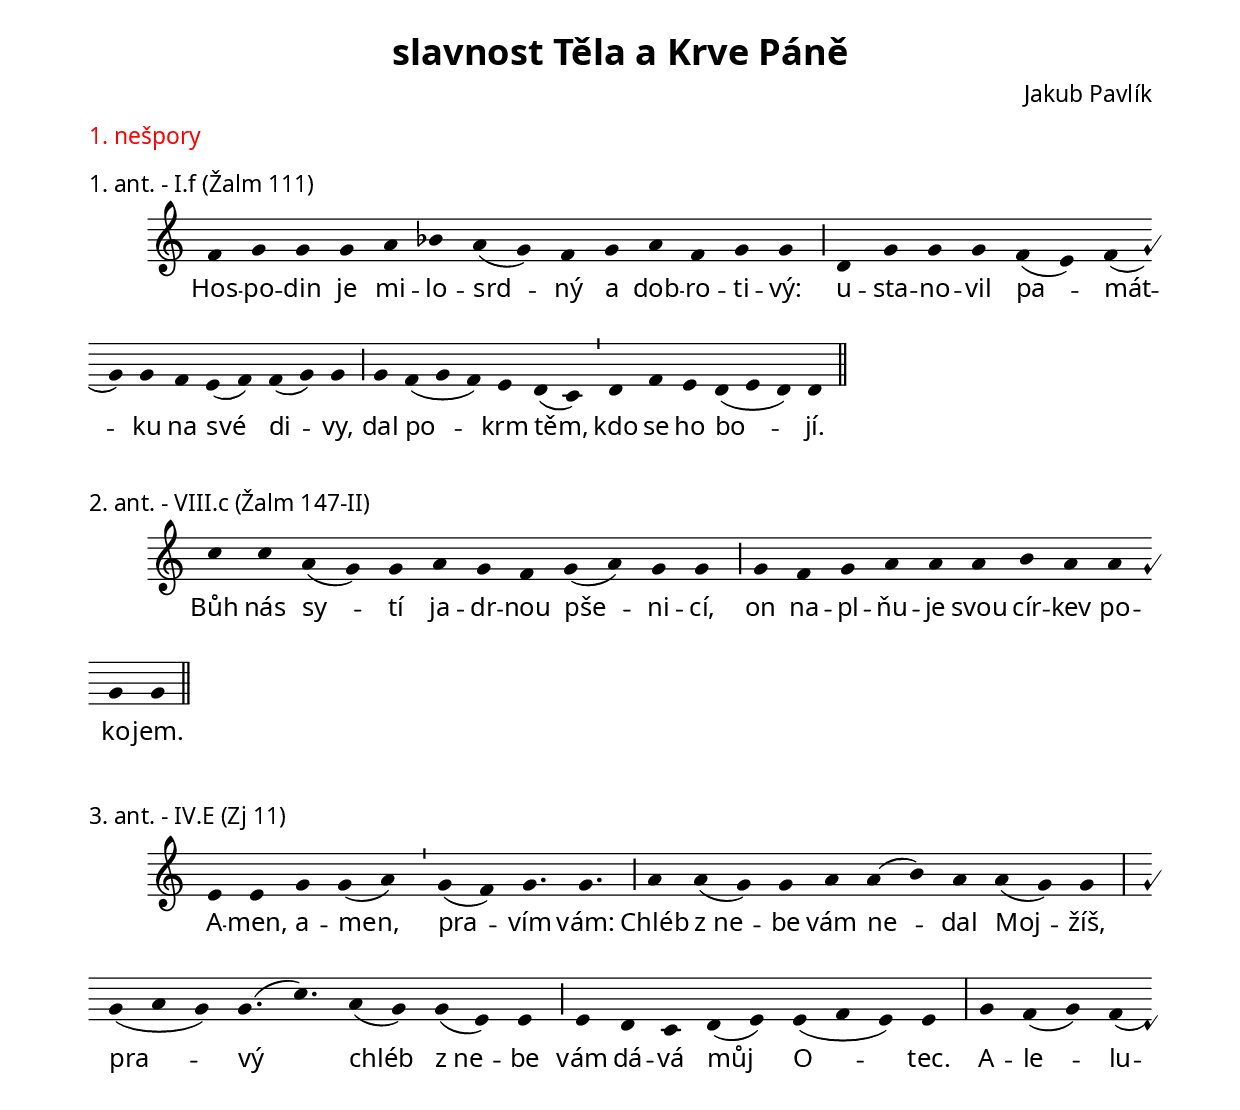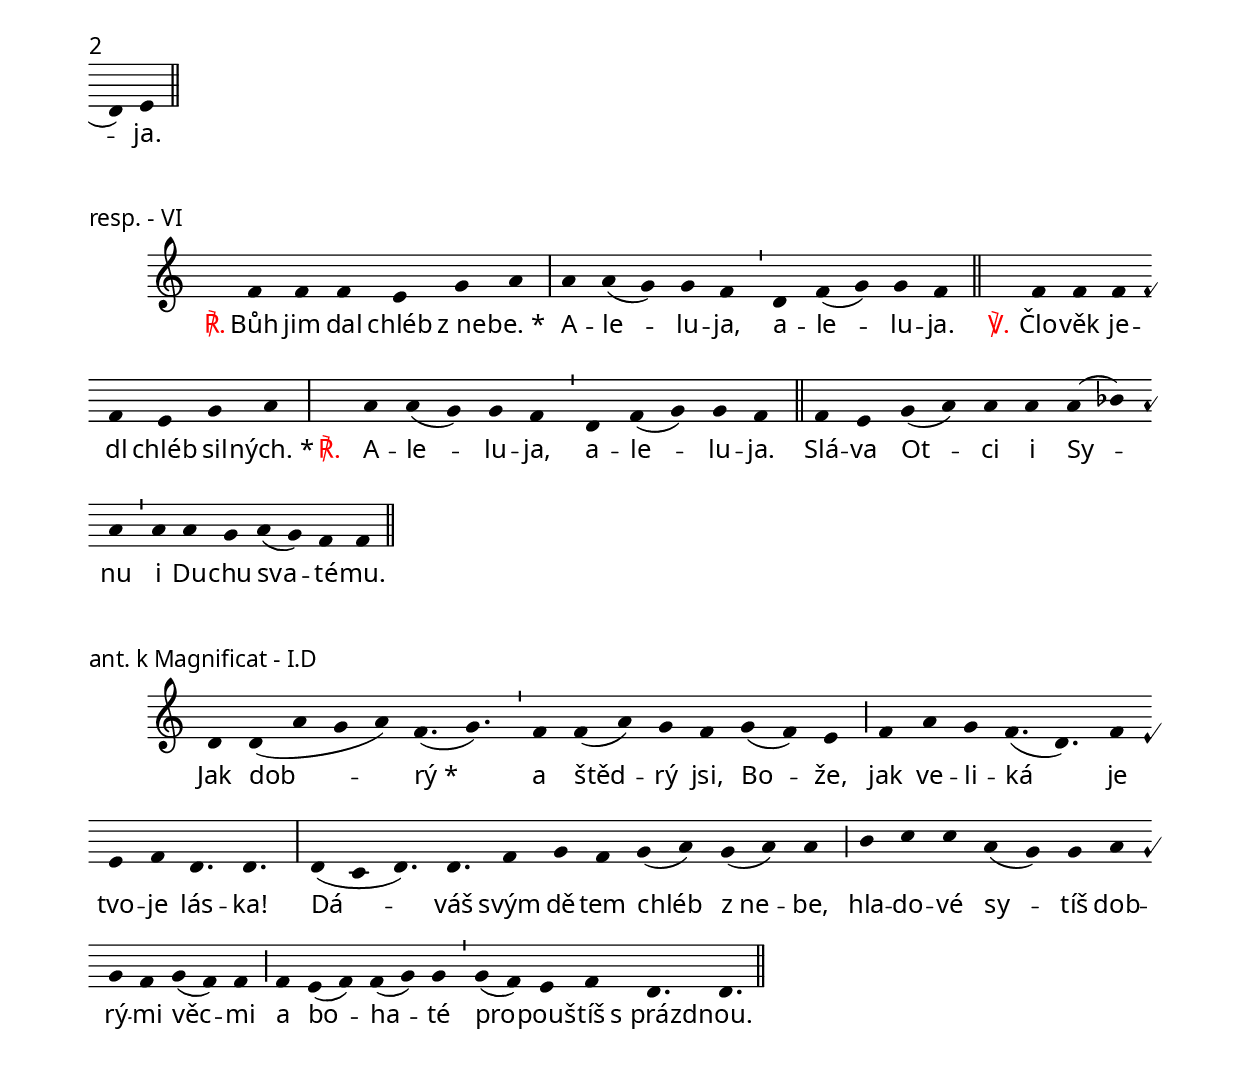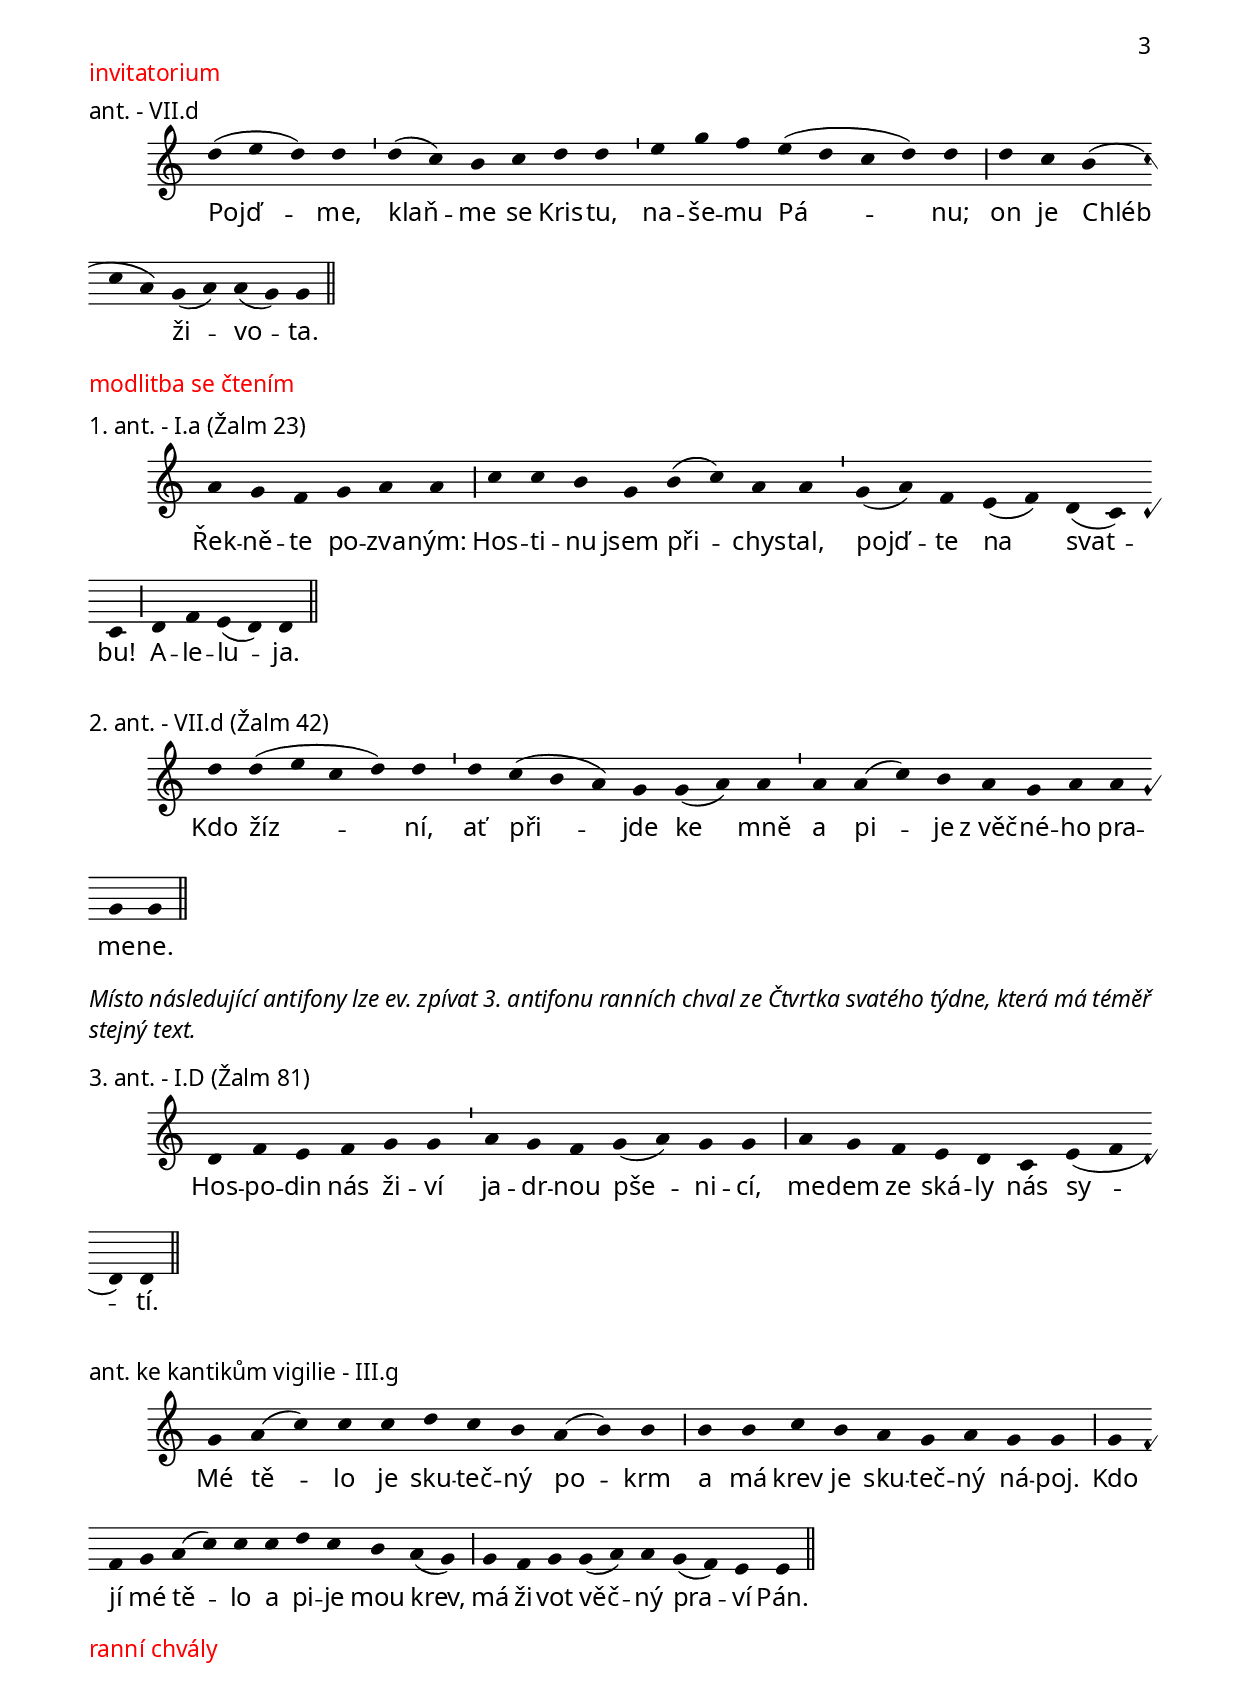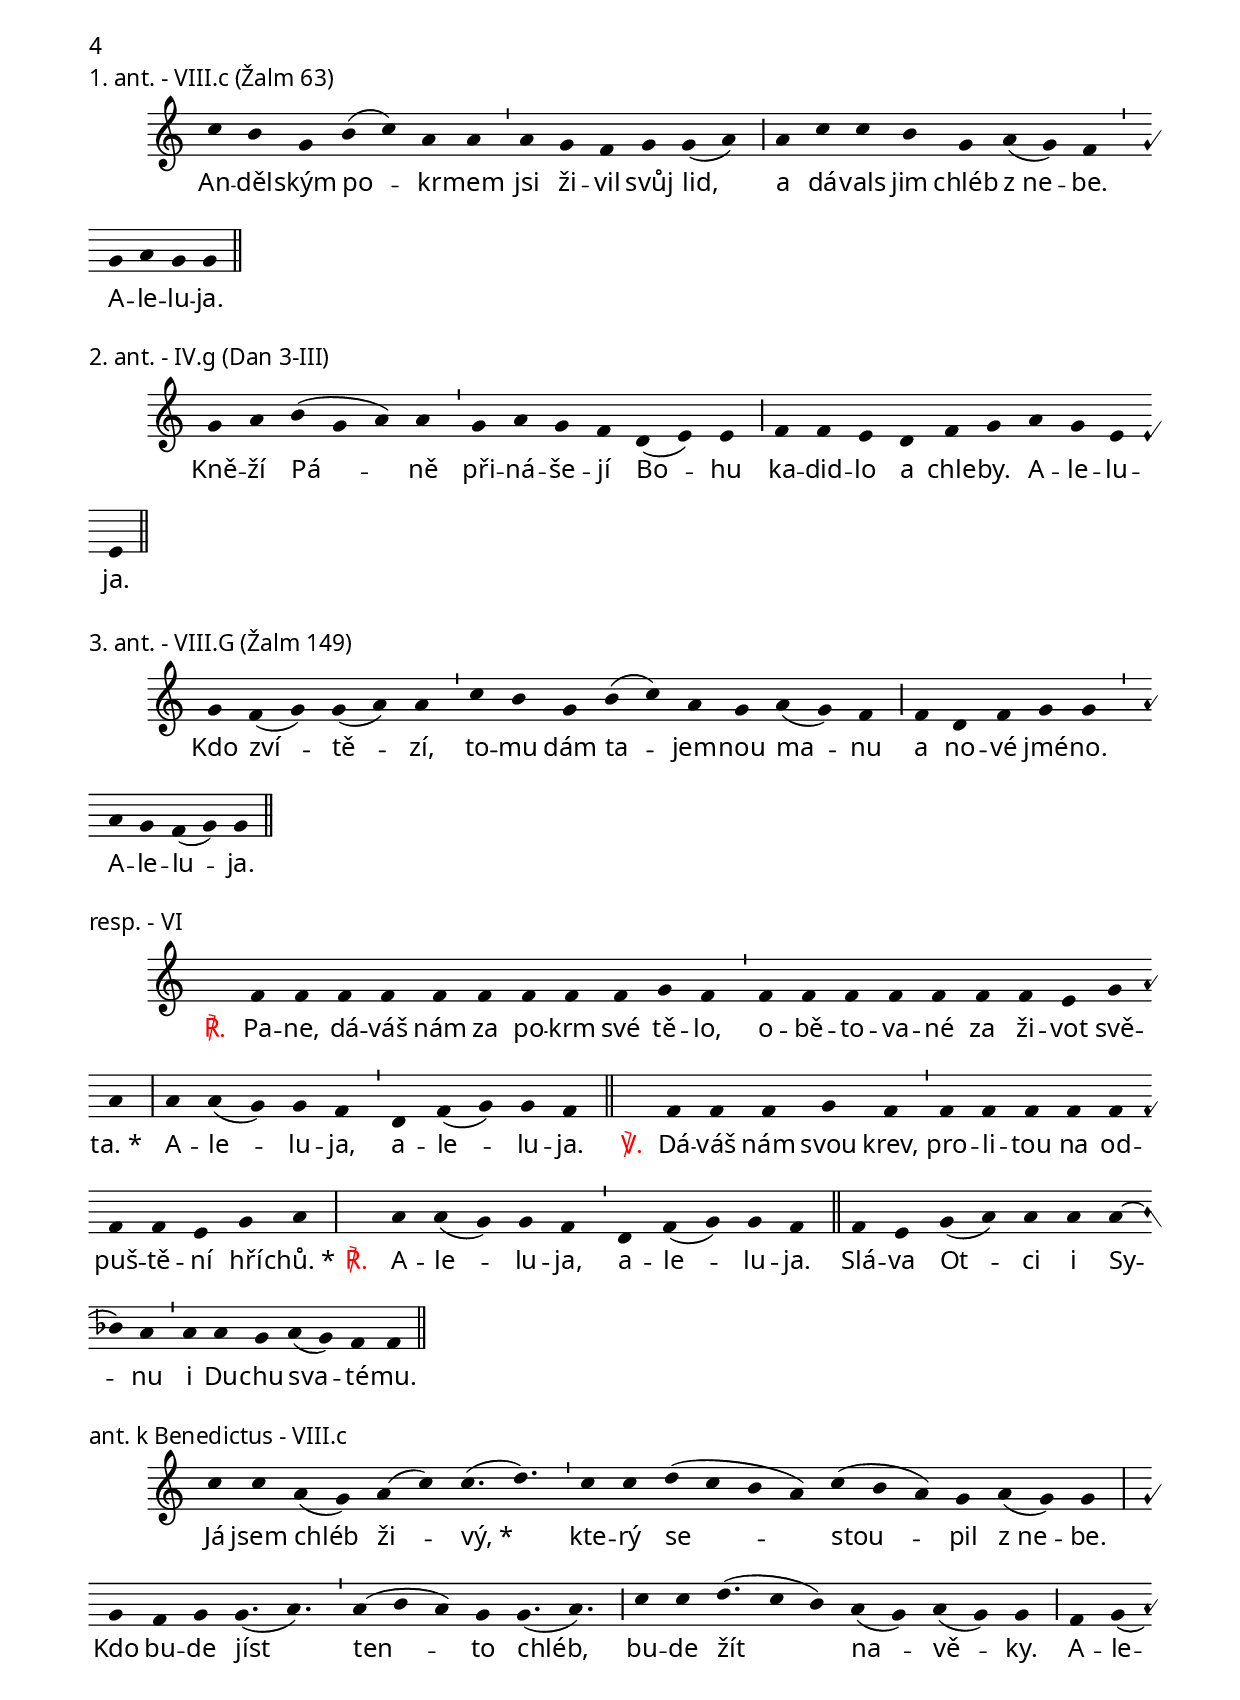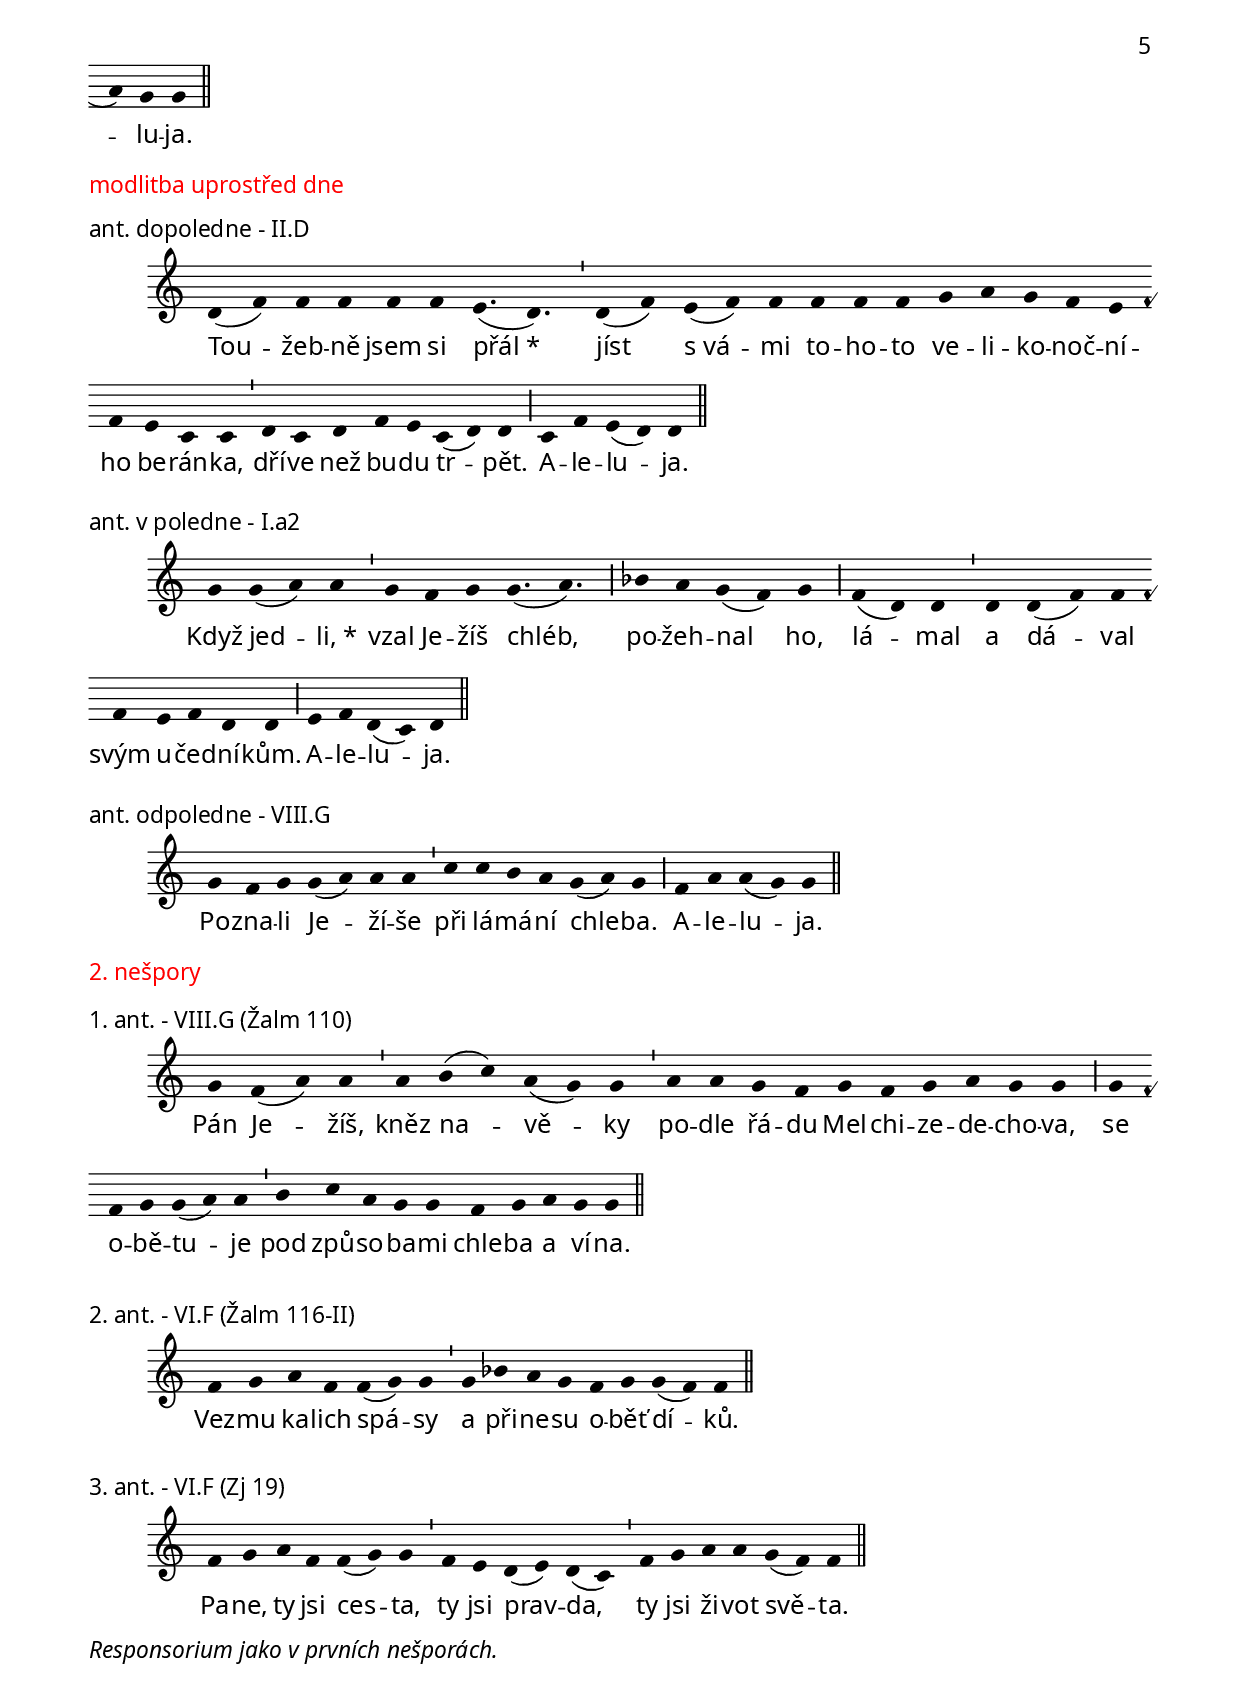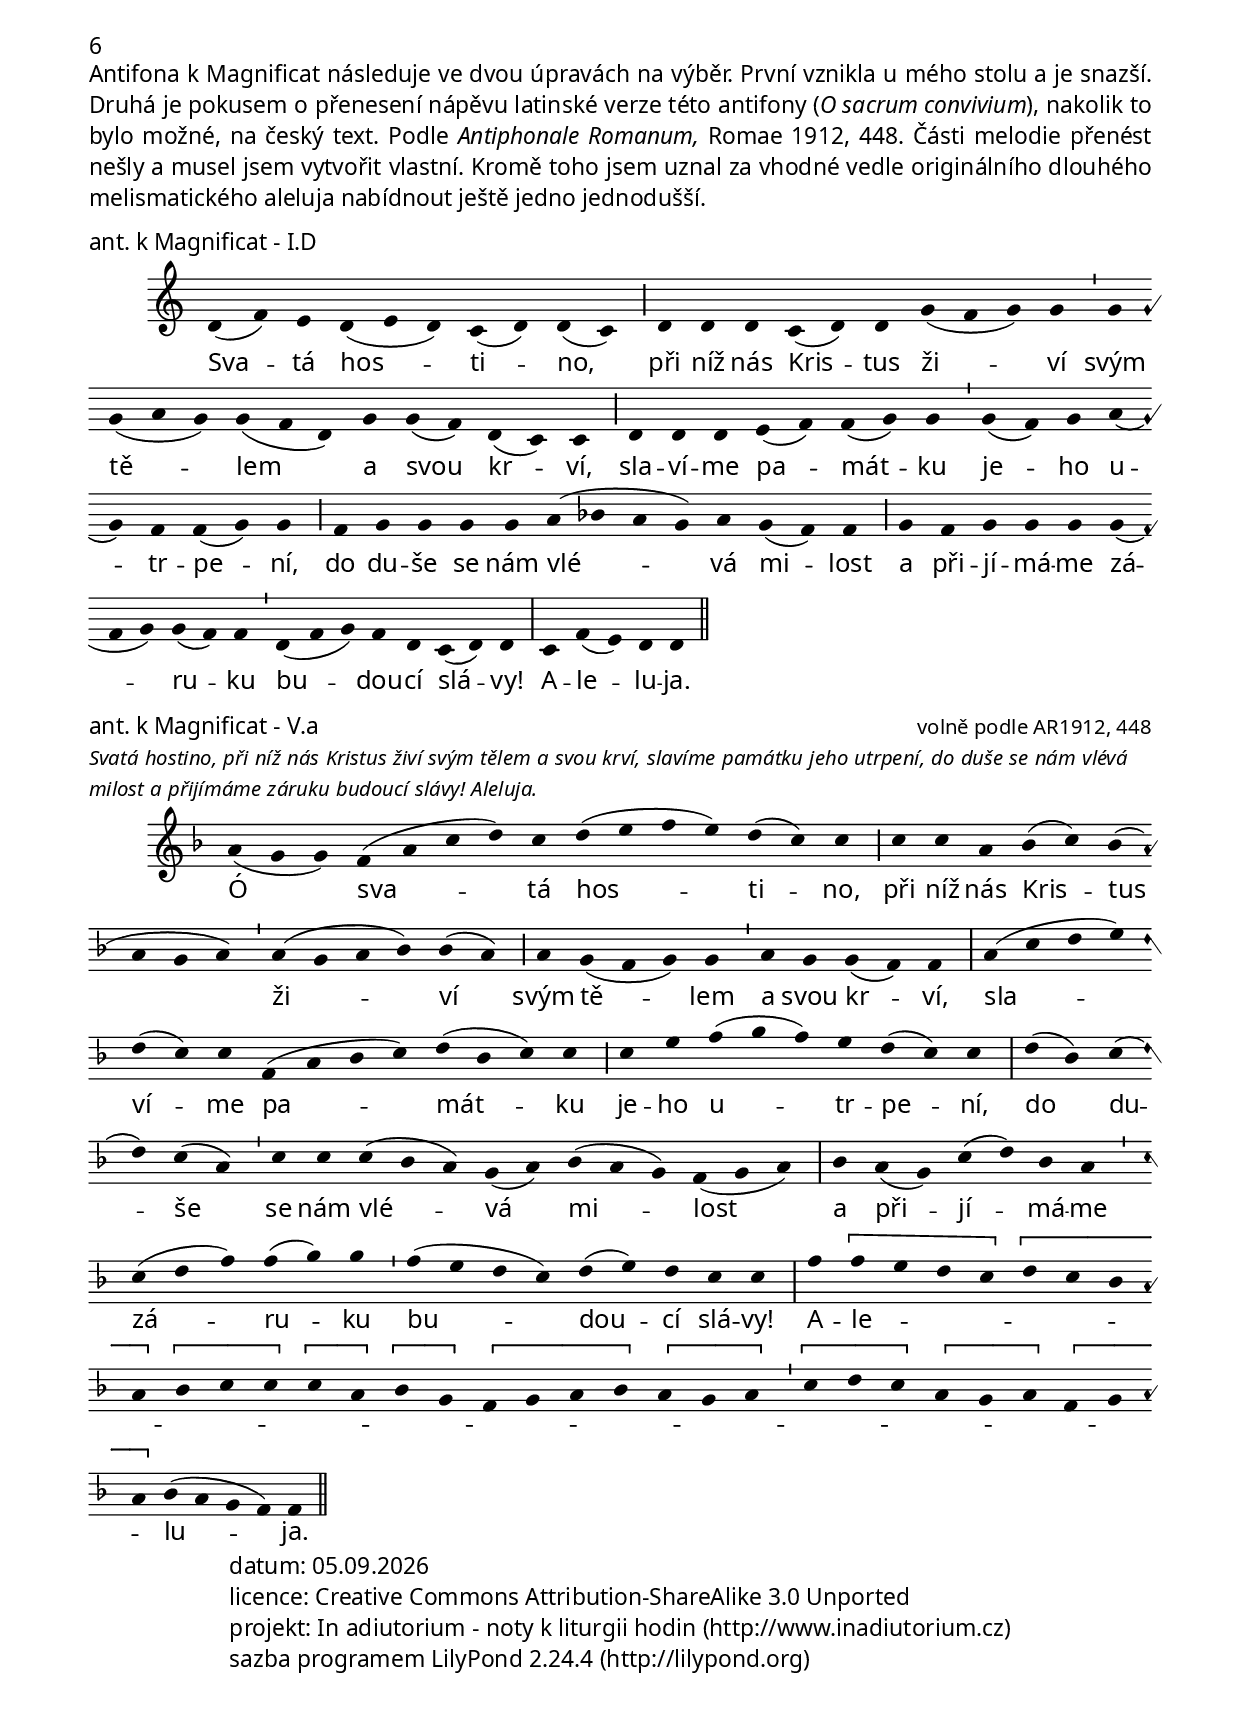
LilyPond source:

\version "2.18.0"

\header {
  title = "slavnost Těla a Krve Páně"
  composer = "Jakub Pavlík"
}

\include "spolecne.ly"
\include "dilyresponsorii.ly"

\markup {\nadpisHodinka {"1. nešpory"}}

\score {
  \relative c' {
    \choralniRezim
    f g g g a4 bes a( g) f g a f g g \barMaior
    d g g g f( e) f( g) g f e( f) f( g) g \barMaior
    g f( g f) e d( c) \barMin d f e d( e d) d \barFinalis
  }
  \addlyrics {
    Hos -- po -- din je mi -- lo -- srd -- ný a dob -- ro -- ti -- vý:
    u -- sta -- no -- vil pa -- mát -- ku na své di -- vy,
    dal po -- krm těm, kdo se ho bo -- jí.
  }
  \header {
    quid = "1. ant."
    modus = "I"
    differentia = "f"
    psalmus = "Žalm 111"
    placet = "recituje čistě na g"
    id = "1ne-a1"
    piece = \markup {\sestavTitulek}
  }
}

\score {
  \relative c'' {
    \choralniRezim
    c4 c a( g) g a g f g( a) g g \barMaior
    g f g a a a b a a g g \barFinalis
  }
  \addlyrics {
    Bůh nás sy -- tí ja -- dr -- nou pše -- ni -- cí,
    on na -- pl -- ňu -- je svou cír -- kev po -- ko -- jem.
  }
  \header {
    quid = "2. ant."
    modus = "VIII"
    differentia = "c"
    psalmus = "Žalm 147-II"
    placet = "nevyvážená"
    id = "1ne-a2"
    piece = \markup {\sestavTitulek}
  }
}

\score {
  \relative c' {
    \choralniRezim
    e4 e g g( a) \barMin g( f) g4. g \barMaior
    a4 a( g) g a a( b) a a( g) g \barMax
    g( a g) g4.( c) a4( g) g( e) e \barMaior
    e d c d( e) e( f e) e \barMax
    g f( g) f( d) e \barFinalis
  }
  \addlyrics {
    A -- men, a -- men, pra -- vím vám:
    Chléb z_ne -- be vám ne -- dal Moj -- žíš,
    pra -- vý chléb z_ne -- be vám dá -- vá můj O -- tec.
    A -- le -- lu -- ja.
  }
  \header {
    quid = "3. ant."
    modus = "IV"
    differentia = "E"
    psalmus = "Zj 11"
    placet = "aleluja lépe"
    id = "1ne-a3"
    piece = \markup {\sestavTitulek}
  }
}

\score {
  \relative c' {
    \choralniRezim

    % R
    \neviditelna f
    f4 f f e g a \barMax
    \respVIalelujaResponsum \barFinalis
    % V
    \neviditelna f
    f4 f f f e g a \barMax
    % R
    \neviditelna a
    \respVIalelujaResponsum \barFinalis
    % Slava
    \respVIalelujaDoxologie \barFinalis
  }
  \addlyrics {
    \Response Bůh jim dal chléb z_ne -- be._*
    A -- le -- lu -- ja, a -- le -- lu -- ja.
    \Verse Člo -- věk je -- dl chléb sil -- ných._*
    \Response A -- le -- lu -- ja, a -- le -- lu -- ja.
    \textRespDoxologie
  }
  \header {
    quid = "resp."
    modus = "VI"
    id = "1ne-resp"
    piece = \markup {\sestavTitulekResp}
  }
}

\score {
  \relative c' {
    \choralniRezim
    d4 d( a' g a) f4.( g) \barMin f4 f( a) g f g( f) e \barMaior
    f a g f4.( d) f4 e f d4. d \barMax

    d4( c d4.) d f4 g f g( a) g( a) a \barMaior
    b c c a( g) g a g f g( f) f \barMaior
    f e( f) f( g) g \barMin g( f) e f d4. d \barFinalis
  }
  \addlyrics {
    Jak dob -- rý_* a štěd -- rý jsi, Bo -- že,
    jak ve -- li -- ká je tvo -- je lás -- ka!

    Dá -- váš svým dě -- tem chléb z_ne -- be,
    hla -- do -- vé sy -- tíš dob -- rý -- mi věc -- mi
    a bo -- ha -- té pro -- pouš -- tíš s_prázd -- nou.
  }
  \header {
    quid = "ant. k Magnificat"
    modus = "I"
    differentia = "D"
    psalmus = ""
    id = "1ne-amag"
    piece = \markup {\sestavTitulekBezZalmu}
  }
}

\pageBreak % ZLOM

\markup {\nadpisHodinka {"invitatorium"}}

\score {
  \relative c'' {
    \choralniRezim
    d4( e d) d \barMin
    d( c) b c d d \barMin e g f e( d c d) d \barMaior
    d c b( c a) g( a) a( g) g \barFinalis
  }
  \addlyrics {
    Pojď -- me, klaň -- me se Kris -- tu, na -- še -- mu Pá -- nu;
    on je Chléb ži -- vo -- ta.
  }
  \header {
    quid = "ant."
    modus = "VII"
    differentia = "d"
    psalmus = ""
    fial = "velikonoce_antifony.ly#invit2?zacatek"
    id = "invit"
    piece = \markup {\sestavTitulekBezZalmu}
  }
}

\markup {\nadpisHodinka {"modlitba se čtením"}}

\score {
  \relative c'' {
    \choralniRezim
    a4 g f g a a \barMaior
    c c b g b( c) a a \barMin
    g( a) f e( f) d( c) c \barMaior
    d f e( d) d \barFinalis
  }
  \addlyrics {
    Řek -- ně -- te po -- zva -- ným:
    Hos -- ti -- nu jsem při -- chys -- tal,
    pojď -- te na svat -- bu!
    A -- le -- lu -- ja.
  }
  \header {
    quid = "1. ant."
    modus = "I"
    differentia = "a"
    psalmus = "Žalm 23"
    id = "mc-a1"
    piece = \markup {\sestavTitulek}
  }
}

\score {
  \relative c'' {
    \choralniRezim
    d4 d( e c d) d \barMin
    d c( b a) g g( a) a \barMin
    a a( c) b a g a a g g \barFinalis
  }
  \addlyrics {
    Kdo žíz -- ní,
    ať při -- jde ke mně
    a pi -- je z_věč -- né -- ho pra -- me -- ne.
  }
  \header {
    quid = "2. ant."
    modus = "VII"
    differentia = "d"
    psalmus = "Žalm 42"
    fial = "mezidobi_nejsvsrdce.ly#rch-a1?cast, upravena"
    placet = "se závěrem si zkusit trochu pohrát"
    id = "mc-a2"
    piece = \markup {\sestavTitulek}
  }
}

\markup\justify\italic{
  Místo následující antifony lze ev. zpívat
  3. antifonu ranních chval ze Čtvrtka svatého týdne,
  která má téměř stejný text.
}

\score {
  \relative c' {
    \choralniRezim
    d4 f e f g g \barMin
    a g f g( a) g g \barMaior
    a g f e d c e( f d) d \barFinalis
  }
  \addlyrics {
    Hos -- po -- din nás ži -- ví
    ja -- dr -- nou pše -- ni -- cí,
    me -- dem ze ská -- ly nás sy -- tí.
  }
  \header {
    quid = "3. ant."
    modus = "I"
    differentia = "D"
    psalmus = "Žalm 81"
    id = "mc-a3"
    piece = \markup {\sestavTitulek}
  }
}

\score {
  \relative c'' {
    \choralniRezim
    g4 a( c) c c d c b a( b) b \barMaior
    b b c b a g a g g \barMaior
    g f g a( c) c c d c b a( g) \barMaior
    g f g g( a) a
    g( f) e e \barFinalis
  }
  \addlyrics {
    Mé tě -- lo je sku -- teč -- ný po -- krm
    a má krev je sku -- teč -- ný ná -- poj.
    Kdo jí mé tě -- lo a pi -- je mou krev,
    má ži -- vot věč -- ný
    pra -- ví Pán.
  }
  \header {
    quid = "ant. ke kantikům vigilie"
    modus = "III"
    differentia = "g"
    psalmus = ""
    fial = "antifony/mezidobi_nedeleB_11_20.ly#ne20b-rch-ben?zacatek"
    id = "mc-avig"
    piece = \markup {\sestavTitulekBezZalmu}
  }
}

\markup {\nadpisHodinka {"ranní chvály"}}

\score {
  \relative c'' {
    \choralniRezim
    c4 b g b( c) a a \barMin
    a g f g g( a) \barMaior
    a c c b g a( g) f \barMin
    g a g g \barFinalis
  }
  \addlyrics {
    An -- děl -- ským po -- kr -- mem
    jsi ži -- vil svůj lid,
    a dá -- vals jim chléb z_ne -- be.
    A -- le -- lu -- ja.
  }
  \header {
    quid = "1. ant."
    modus = "VIII"
    differentia = "c"
    psalmus = "Žalm 63"
    id = "rch-a1"
    piece = \markup {\sestavTitulek}
  }
}

\score {
  \relative c'' {
    \choralniRezim
    g4 a b( g a) a \barMin
    g a g f d( e) e \barMaior
    f f e d f g
    a g e e \barFinalis
  }
  \addlyrics {
    Kně -- ží Pá -- ně
    při -- ná -- še -- jí Bo -- hu
    ka -- did -- lo a chle -- by.
    A -- le -- lu -- ja.
  }
  \header {
    quid = "2. ant."
    modus = "IV"
    differentia = "g"
    psalmus = "Dan 3-III"
    id = "rch-a2"
    piece = \markup {\sestavTitulek}
  }
}

\score {
  \relative c'' {
    \choralniRezim
    g4 f( g) g( a) a \barMin
    c b g b( c) a g a( g) f \barMaior
    f d f g g \barMin
    a g f( g) g \barFinalis
  }
  \addlyrics {
    Kdo zví -- tě -- zí,
    to -- mu dám ta -- jem -- nou ma -- nu
    a no -- vé jmé -- no.
    A -- le -- lu -- ja.
  }
  \header {
    quid = "3. ant."
    modus = "VIII"
    differentia = "G"
    psalmus = "Žalm 149"
    id = "rch-a3"
    piece = \markup {\sestavTitulek}
  }
}

\score {
  \relative c' {
    \choralniRezim

    % R
    \neviditelna f
    f4 f f f f f f f f g f \barMin
    f f f f f f f e g a \barMax
    \respVIalelujaResponsum \barFinalis
    % V
    \neviditelna f
    f f f g f \barMin
    f f f f f f f e g a \barMax
    % R
    \neviditelna a
    \respVIalelujaResponsum \barFinalis
    % Slava
    \respVIalelujaDoxologie \barFinalis
  }
  \addlyrics {
    \Response Pa -- ne, dá -- váš nám za po -- krm své tě -- lo, o -- bě -- to -- va -- né za ži -- vot svě -- ta._*
    A -- le -- lu -- ja, a -- le -- lu -- ja.
    \Verse Dá -- váš nám svou krev, pro -- li -- tou na od -- puš -- tě -- ní hří -- chů._*
    \Response A -- le -- lu -- ja, a -- le -- lu -- ja.
    \textRespDoxologie
  }
  \header {
    quid = "resp."
    modus = "VI"
    id = "rch-resp"
    piece = \markup {\sestavTitulekResp}
  }
}

\score {
  \relative c'' {
    \choralniRezim
    c4 c a( g) a( c) c4.( d) \barMin c4 c d( c b a) c( b a) g a( g) g \barMax
    g f g g4.( a) \barMin a4( b a) g g4.( a) \barMaior c4 c d4.( c4 b) a( g) a( g) g \barMaior
    f g( a) g g \barFinalis
  }
  \addlyrics {
    Já jsem chléb ži -- vý,_* kte -- rý se -- stou -- pil z_ne -- be.
    Kdo bu -- de jíst ten -- to chléb, bu -- de žít na -- vě -- ky.
    A -- le -- lu -- ja.
  }
  \header {
    quid = "ant. k Benedictus"
    modus = "VIII"
    differentia = "c"
    psalmus = ""
    id = "rch-aben"
    piece = \markup {\sestavTitulekBezZalmu}
  }
}

\markup {\nadpisHodinka {"modlitba uprostřed dne"}}

\score {
  \relative c' {
    \choralniRezim
    d4( f) f f f f e4.( d) \barMin
    d4( f) e( f) f f f f g a g f e f e c c \barMin
    d c d f e c( d) d \barMaior
    c f e( d) d \barFinalis
  }
  \addlyrics {
    Tou -- žeb -- ně jsem si přál_*
    jíst s_vá -- mi to -- ho -- to ve -- li -- ko -- noč -- ní -- ho be -- rán -- ka,
    dří -- ve než bu -- du tr -- pět.
    A -- le -- lu -- ja.
  }
  \header {
    quid = "ant. dopoledne"
    modus = "II"
    differentia = "D"
    psalmus = ""
    id = "up-tercie"
    fons = "Svatý týden, čtvrtek, ad Benedictus; přidáno aleluja"
    fial = "pust_svatytyden.ly#ct-rch-aben?+aleluja"
    piece = \markup {\sestavTitulekBezZalmu}
  }
}

\score {
  \relative c'' {
    \choralniRezim
    g4 g( a) a \barMin g f g g4.( a) \barMaior
    bes4 a g( f) g \barMaior
    f( d) d \barMin d d( f) f f e f d d \barMaior
    e f d( c) d \barFinalis
  }
  \addlyrics {
    Když jed -- li,_* vzal Je -- žíš chléb,
    po -- žeh -- nal ho,
    lá -- mal a dá -- val svým u -- čed -- ní -- kům.
    A -- le -- lu -- ja.
  }
  \header {
    quid = "ant. v poledne"
    modus = "I"
    differentia = "a2"
    psalmus = ""
    id = "up-sexta"
    fial = "pust_triduum.ly#ct-nesp-mag?+aleluja"
    piece = \markup {\sestavTitulekBezZalmu}
  }
}

\score {
  \relative c'' {
    \choralniRezim
    g4 f g g( a) a a \barMin
    c c b a g( a) g \barMaior
    f a a( g) g \barFinalis
  }
  \addlyrics {
    Po -- zna -- li Je -- ží -- še
    při lá -- má -- ní chle -- ba.
    A -- le -- lu -- ja.
  }
  \header {
    quid = "ant. odpoledne"
    modus = "VIII"
    differentia = "G"
    psalmus = ""
    id = "up-nona"
    piece = \markup {\sestavTitulekBezZalmu}
  }
}

\markup {\nadpisHodinka {"2. nešpory"}}

\score {
  \relative c'' {
    \choralniRezim
    g4 f( a) a \barMin
    a b( c) a( g) g \barMin
    a a g f g f g a g g \barMaior
    g f g g( a) a \barMin
    b c a g g f g a g g \barFinalis
  }
  \addlyrics {
    Pán Je -- žíš,
    kněz na -- vě -- ky
    po -- dle řá -- du Mel -- chi -- ze -- de -- cho -- va,
    se o -- bě -- tu -- je
    pod způ -- so -- ba -- mi chle -- ba a ví -- na.
  }
  \header {
    quid = "1. ant."
    modus = "VIII"
    differentia = "G"
    psalmus = "Žalm 110"
    id = "2ne-a1"
    piece = \markup {\sestavTitulek}
  }
}

\score {
  \relative c' {
    \choralniRezim
    f4 g a f f( g) g \barMin
    g bes a g f g g( f) f \barFinalis
  }
  \addlyrics {
    Vez -- mu ka -- lich spá -- sy
    a při -- ne -- su o -- běť dí -- ků.
  }
  \header {
    quid = "2. ant."
    modus = "VI"
    differentia = "F"
    psalmus = "Žalm 116-II"
    id = "2ne-a2"
    piece = \markup {\sestavTitulek}
  }
}

\score {
  \relative c' {
    \choralniRezim
    f4 g a f f( g) g \barMin
    f e d( e) d( c) \barMin
    f g a a g( f) f \barFinalis
  }
  \addlyrics {
    Pa -- ne, ty jsi ces -- ta,
    ty jsi prav -- da,
    ty jsi ži -- vot svě -- ta.
  }
  \header {
    quid = "3. ant."
    modus = "VI"
    differentia = "F"
    psalmus = "Zj 19"
    id = "2ne-a3"
    piece = \markup {\sestavTitulek}
  }
}

\markup\italic{Responsorium jako v prvních nešporách.}

\pageBreak

\markup\justify{Antifona k Magnificat následuje ve dvou úpravách
na výběr. První vznikla u mého stolu a je snazší.
Druhá je pokusem o přenesení nápěvu latinské verze této antifony
\concat{( \italic{"O sacrum convivium"} ),} nakolik to bylo možné,
na český text. Podle \italic{Antiphonale Romanum,} Romae 1912, 448.

Části melodie přenést nešly a musel jsem vytvořit
vlastní. Kromě toho jsem uznal za vhodné vedle originálního
dlouhého melismatického aleluja nabídnout ještě jedno jednodušší.}

\score {
  \relative c' {
    \choralniRezim
    d( f) e d( e d) c( d) d( c) \barMaior
    d d d c( d) d g( f g) g \barMin g g( a g) g( f d) g g( f) d( c) c \barMaior
    d d d e( f) f( g) g \barMin g( f) g a( g) f f( g) g \barMaior
    f g g g g a( bes a g) a g( f) f \barMaior
    g f g g g g( f g) g( f) f \barMin d( f g) f d c( d) d \barMax
    c f( e) d d \barFinalis
  }
  \addlyrics {
    % Jedno dlouhe rozvite osloveni - bez jakehokoli nasledneho
    % sdeleni.
    Sva -- tá hos -- ti -- no,
    při níž nás Kris -- tus ži -- ví svým tě -- lem a svou kr -- ví,
    sla -- ví -- me pa -- mát -- ku je -- ho u -- tr -- pe -- ní,
    do du -- še se nám vlé -- vá mi -- lost
    a při -- jí -- má -- me zá -- ru -- ku bu -- dou -- cí slá -- vy!
    A -- le -- lu -- ja.
  }
  \header {
    quid = "ant. k Magnificat"
    modus = "I"
    differentia = "D"
    psalmus = ""
    placet = "na více místech působí ploše; obzvlášť divná je část _a přijímáme záruku_"
    id = "2ne-amag-var1"
    piece = \markup {\sestavTitulekBezZalmu}
  }
}

\score {
  \relative c'' {
    \choralniRezim
    \key f \major
    a4( g g) f4( a c d) c d( e f e) d( c) c \barMaior
    c c a bes( c) bes( a g a) \barMin a( g a bes) bes( a) \barMaior a g( f g) g \barMin a g g( f) f \barMax

    a( c d e) d( c) c f,( a bes c) d( bes c) c \barMaior
    c e f( g f) e d( c) c \barMax

    d( bes) c( d) c( a) \barMin c c c( bes a) g( a)
    bes( a g) f( g a) \barMax

    bes a( g) c( d) bes a \barMin
    c( d f) f( g) g \barMin f( e d c) d( e) d c c \barMax

    f
    \once \override Slur.stencil = ##f
    \[ f( e d c \] \[ d c bes a \] \[ bes c c \] \[ c a \] \[ bes g \]  \[ f g a bes \] \[ a g a \] \barMin
    \[ c d c \] \[ a g a \] \[ f g a) \]
    bes( a g f) f \barFinalis
  }
  \addlyrics {
    % Jedno dlouhe rozvite osloveni - bez jakehokoli nasledneho
    % sdeleni.
    Ó sva -- tá hos -- ti -- no,
    při níž nás Kris -- tus ži -- ví svým tě -- lem a svou kr -- ví,

    sla -- ví -- me pa -- mát -- ku je -- ho u -- tr -- pe -- ní,

    do du -- še se nám vlé -- vá mi -- lost

    a při -- jí -- má -- me zá -- ru -- ku bu -- dou -- cí slá -- vy!

    A -- le -- lu -- ja.
  }
  \header {
    textus_approbatus = "Svatá hostino,
    při níž nás Kristus živí svým tělem a svou krví,
    slavíme památku jeho utrpení,
    do duše se nám vlévá milost
    a přijímáme záruku budoucí slávy! Aleluja."
    fons_externus = "volně podle AR1912, 448"
    quid = "ant. k Magnificat"
    modus = "V"
    differentia = "a"
    psalmus = ""
    id = "2ne-amag-var2"
    piece = \markup {\sestavTitulekBezZalmu}
  }
}
